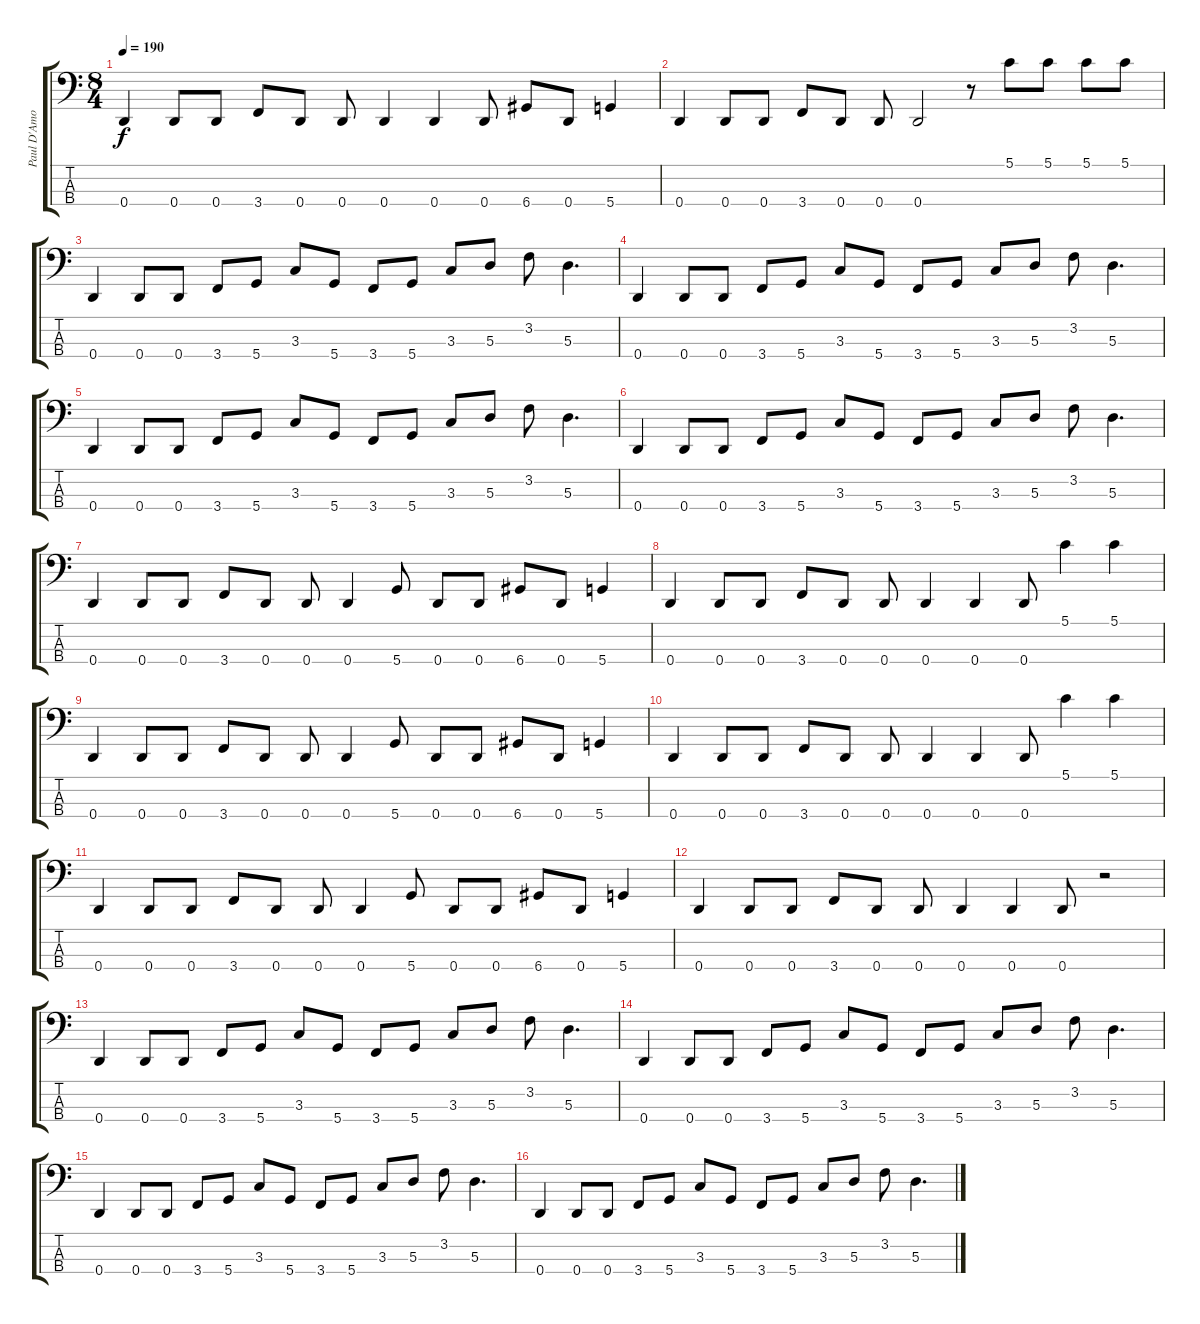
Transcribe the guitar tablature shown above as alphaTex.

\track ("Paul D'Amour" "Paul D'Amo") {instrument electricbasspick}
\staff {score tabs}
\tuning (G2 D2 A1 D1) {hide}
\ts (8 4)
\tempo 190
\clef f4
\ks c
0.4.4{dy f} 0.4.8 0.4.8 3.4.8 0.4.8 0.4.8 0.4.4 0.4.4 0.4.8 6.4.8 0.4.8 5.4.4 |
0.4.4 0.4.8 0.4.8 3.4.8 0.4.8 0.4.8 0.4.2 r.8 5.1.8 5.1.8 5.1.8 5.1.8 |
0.4.4 0.4.8 0.4.8 3.4.8 5.4.8 3.3.8 5.4.8 3.4.8 5.4.8 3.3.8 5.3.8 3.2.8 5.3.4{d} |
0.4.4 0.4.8 0.4.8 3.4.8 5.4.8 3.3.8 5.4.8 3.4.8 5.4.8 3.3.8 5.3.8 3.2.8 5.3.4{d} |
0.4.4 0.4.8 0.4.8 3.4.8 5.4.8 3.3.8 5.4.8 3.4.8 5.4.8 3.3.8 5.3.8 3.2.8 5.3.4{d} |
0.4.4 0.4.8 0.4.8 3.4.8 5.4.8 3.3.8 5.4.8 3.4.8 5.4.8 3.3.8 5.3.8 3.2.8 5.3.4{d} |
0.4.4 0.4.8 0.4.8 3.4.8 0.4.8 0.4.8 0.4.4 5.4.8 0.4.8 0.4.8 6.4.8 0.4.8 5.4.4 |
0.4.4 0.4.8 0.4.8 3.4.8 0.4.8 0.4.8 0.4.4 0.4.4 0.4.8 5.1.4 5.1.4 |
0.4.4 0.4.8 0.4.8 3.4.8 0.4.8 0.4.8 0.4.4 5.4.8 0.4.8 0.4.8 6.4.8 0.4.8 5.4.4 |
0.4.4 0.4.8 0.4.8 3.4.8 0.4.8 0.4.8 0.4.4 0.4.4 0.4.8 5.1.4 5.1.4 |
0.4.4 0.4.8 0.4.8 3.4.8 0.4.8 0.4.8 0.4.4 5.4.8 0.4.8 0.4.8 6.4.8 0.4.8 5.4.4 |
0.4.4 0.4.8 0.4.8 3.4.8 0.4.8 0.4.8 0.4.4 0.4.4 0.4.8 r.2 |
0.4.4 0.4.8 0.4.8 3.4.8 5.4.8 3.3.8 5.4.8 3.4.8 5.4.8 3.3.8 5.3.8 3.2.8 5.3.4{d} |
0.4.4 0.4.8 0.4.8 3.4.8 5.4.8 3.3.8 5.4.8 3.4.8 5.4.8 3.3.8 5.3.8 3.2.8 5.3.4{d} |
0.4.4 0.4.8 0.4.8 3.4.8 5.4.8 3.3.8 5.4.8 3.4.8 5.4.8 3.3.8 5.3.8 3.2.8 5.3.4{d} |
0.4.4 0.4.8 0.4.8 3.4.8 5.4.8 3.3.8 5.4.8 3.4.8 5.4.8 3.3.8 5.3.8 3.2.8 5.3.4{d}
